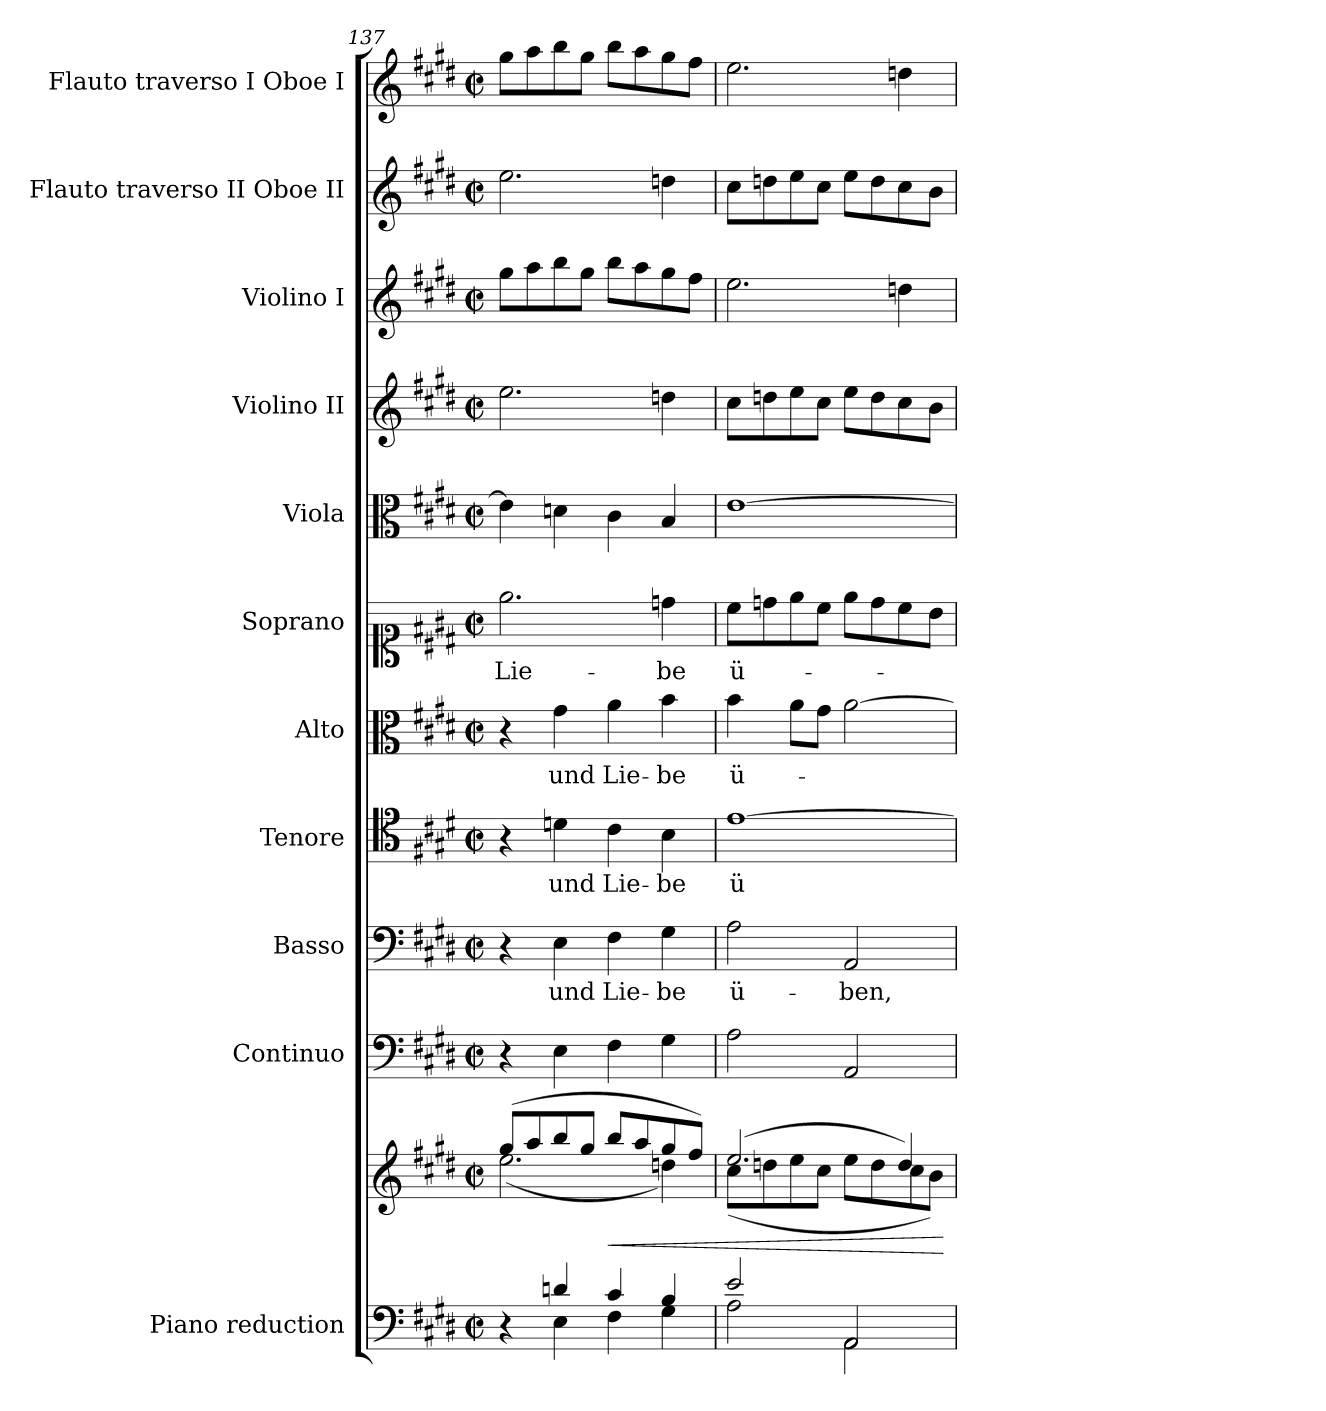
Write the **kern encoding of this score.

**kern	**kern	**dynam	**kern	**kern	**text	**kern	**text	**kern	**text	**kern	**text	**kern	**kern	**kern	**kern	**kern
*part11	*part11	*part11	*part10	*part9	*part9	*part8	*part8	*part7	*part7	*part6	*part6	*part5	*part4	*part3	*part2	*part1
*staff12	*staff11	*staff11/12	*staff10	*staff9	*staff9	*staff8	*staff8	*staff7	*staff7	*staff6	*staff6	*staff5	*staff4	*staff3	*staff2	*staff1
*I"Piano reduction	*	*	*I"Continuo	*I"Basso	*	*I"Tenore	*	*I"Alto	*	*I"Soprano	*	*I"Viola	*I"Violino II	*I"Violino I	*I"Flauto traverso II Oboe II	*I"Flauto traverso I Oboe I
*I'Pno	*	*	*	*	*	*	*	*	*	*	*	*	*	*	*I'Ob	*I'Ob
*clefF4	*clefG2	*	*clefF4	*clefF4	*	*clefC4	*	*clefC3	*	*clefC1	*	*clefC3	*clefG2	*clefG2	*clefG2	*clefG2
*k[f#c#g#d#]	*k[f#c#g#d#]	*	*k[f#c#g#d#]	*k[f#c#g#d#]	*	*k[f#c#g#d#]	*	*k[f#c#g#d#]	*	*k[f#c#g#d#]	*	*k[f#c#g#d#]	*k[f#c#g#d#]	*k[f#c#g#d#]	*k[f#c#g#d#]	*k[f#c#g#d#]
*M2/2	*M2/2	*	*M2/2	*M2/2	*	*M2/2	*	*M2/2	*	*M2/2	*	*M2/2	*M2/2	*M2/2	*M2/2	*M2/2
*met(c|)	*met(c|)	*	*met(c|)	*met(c|)	*	*met(c|)	*	*met(c|)	*	*met(c|)	*	*met(c|)	*met(c|)	*met(c|)	*met(c|)	*met(c|)
=137	=137	=137	=137	=137	=137	=137	=137	=137	=137	=137	=137	=137	=137	=137	=137	=137
*^	*^	*	*	*	*	*	*	*	*	*	*	*	*	*	*	*
!	!	!	!	!	!	!	!	!	!	!	!	!	!LO:LY:b	!	!	!	!	!
4r	4ryy	(8gg#/L	(2.ee\	.	4r	4r	.	4r	.	4r	.	2.ee\	Lie-	4e\]	2.ee\	8gg#\L	2.ee\	8gg#\L
.	.	8aa/	.	.	.	.	.	.	.	.	.	.	.	.	.	8aa\	.	8aa\
!	!	!	!	!	!	!	!LO:LY:b	!	!LO:LY:b	!	!LO:LY:b	!	!	!	!	!	!	!
4dn/	4E\	8bb/	.	.	4E\	4E\	und	4dn\	und	4g#\	und	.	.	4dn\	.	8bb\	.	8bb\
.	.	8gg#/J	.	.	.	.	.	.	.	.	.	.	.	.	.	8gg#\J	.	8gg#\J
!	!	!	!	!LO:HP:b	!	!	!LO:LY:b	!	!LO:LY:b	!	!LO:LY:b	!	!	!	!	!	!	!
4c#/	4F#\	8bb/L	.	<	4F#\	4F#\	Lie-	4c#\	Lie-	4a\	Lie-	.	.	4c#\	.	8bb\L	.	8bb\L
.	.	8aa/	.	.	.	.	.	.	.	.	.	.	.	.	.	8aa\	.	8aa\
!	!	!	!	!	!	!	!LO:LY:b	!	!LO:LY:b	!	!LO:LY:b	!	!LO:LY:b	!	!	!	!	!
4B/	4G#\	8gg#/	4ddn\)	.	4G#\	4G#\	be	4B\	be	4b\	be	4ddn\	be	4B/	4ddn\	8gg#\	4ddn\	8gg#\
.	.	8ff#/J)	.	.	.	.	.	.	.	.	.	.	.	.	.	8ff#\J	.	8ff#\J
=138	=138	=138	=138	=138	=138	=138	=138	=138	=138	=138	=138	=138	=138	=138	=138	=138	=138	=138
!	!	!	!	!	!	!	!LO:LY:b	!	!LO:LY:b	!	!LO:LY:b	!	!LO:LY:b	!	!	!	!	!
2e/	2A\	(2.ee/	(8cc#\L	.	2A\	2A\	ü-	[1e	ü-	4b\	ü-	8cc#\L	ü-	[1e	8cc#\L	2.ee\	8cc#\L	2.ee\
.	.	.	8ddn\	.	.	.	.	.	.	.	.	8ddn\	.	.	8ddn\	.	8ddn\	.
.	.	.	8ee\	.	.	.	.	.	.	8a\L	.	8ee\	.	.	8ee\	.	8ee\	.
.	.	.	8cc#\J	.	.	.	.	.	.	8g#\J	.	8cc#\J	.	.	8cc#\J	.	8cc#\J	.
!	!	!	!	!	!	!	!LO:LY:b	!	!	!	!	!	!	!	!	!	!	!
2AA/	2AA\	.	8ee\L	.	2AA/	2AA/	ben,	.	.	[2a\	.	8ee\L	.	.	8ee\L	.	8ee\L	.
.	.	.	8dd\	.	.	.	.	.	.	.	.	8dd\	.	.	8dd\	.	8dd\	.
.	.	4dd/)	8cc#\	.	.	.	.	.	.	.	.	8cc#\	.	.	8cc#\	4ddn\	8cc#\	4ddn\
.	.	.	8b\J)	.	.	.	.	.	.	.	.	8b\J	.	.	8b\J	.	8b\J	.
*v	*v	*	*	*	*	*	*	*	*	*	*	*	*	*	*	*	*	*
*	*v	*v	*	*	*	*	*	*	*	*	*	*	*	*	*	*	*
.	.	[	.	.	.	.	.	.	.	.	.	.	.	.	.	.
=	=	=	=	=	=	=	=	=	=	=	=	=	=	=	=	=
*-	*-	*-	*-	*-	*-	*-	*-	*-	*-	*-	*-	*-	*-	*-	*-	*-
